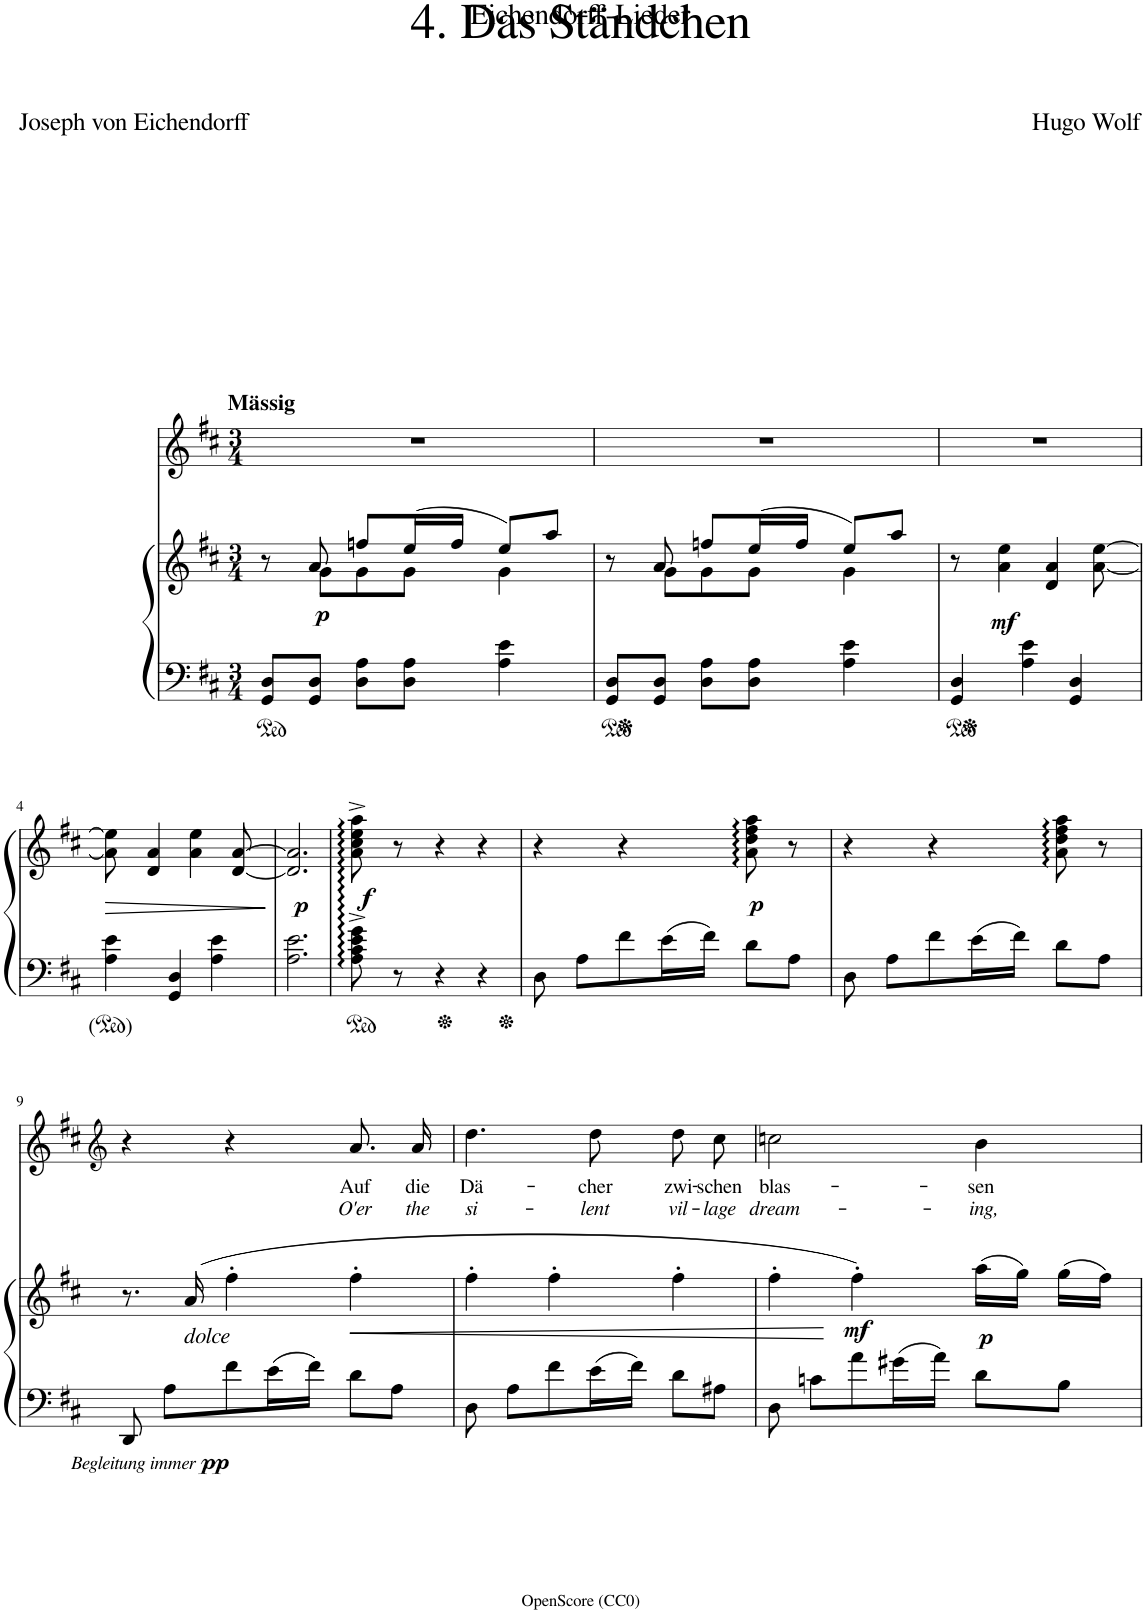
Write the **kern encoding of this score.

**kern	**kern	**dynam	**kern	**text	**text
*part2	*part2	*part2	*part1	*part1	*part1
*staff3	*staff2	*staff2/3	*staff1	*staff1	*staff1
*I"Piano	*	*	*I"Voice	*	*
*I'Pno	*	*	*	*	*
*clefF4	*clefG2	*	*clefG2	*	*
*k[f#c#]	*k[f#c#]	*	*k[f#c#]	*	*
*M3/4	*M3/4	*	*M3/4	*	*
=1	=1	=1	=1	=1	=1
*	*^	*	*	*	*
!	!	!	!	!LO:TX:a:B:t=Mässig	!	!
8GG/ 8D/L	8r	8ryy	.	2.r	.	.
!	!	!	!LO:DY:b	!	!	!
8GG/ 8D/J	8a/	8g\L	p	.	.	.
8D\ 8A\L	8ffn/L	8g\	.	.	.	.
8D\ 8A\J	(16ee/L	8g\J	.	.	.	.
.	16ff/JJ	.	.	.	.	.
4A\ 4e\	8ee/L)	4g\	.	.	.	.
.	8aa/J	.	.	.	.	.
=2	=2	=2	=2	=2	=2	=2
8GG/ 8D/L	8r	8ryy	.	2.r	.	.
8GG/ 8D/J	8a/	8g\L	.	.	.	.
8D\ 8A\L	8ffn/L	8g\	.	.	.	.
8D\ 8A\J	(16ee/L	8g\J	.	.	.	.
.	16ff/JJ	.	.	.	.	.
4A\ 4e\	8ee/L)	4g\	.	.	.	.
.	8aa/J	.	.	.	.	.
*	*v	*v	*	*	*	*
=3	=3	=3	=3	=3	=3
4GG/ 4D/	8r	.	2.r	.	.
!	!	!LO:DY:b	!	!	!
.	4a\ 4ee\	mf	.	.	.
4A\ 4e\	.	.	.	.	.
.	4d/ 4a/	.	.	.	.
4GG/ 4D/	.	.	.	.	.
.	[8a\ [8ee\	.	.	.	.
!!LO:LB:g=z
=4	=4	=4	=4	=4	=4
!	!	!LO:HP:b	!	!	!
4A\ 4e\	8a\] 8ee\]	>	2.r	.	.
.	4d/ 4a/	.	.	.	.
4GG/ 4D/	.	.	.	.	.
.	4a\ 4ee\	.	.	.	.
4A\ 4e\	.	.	.	.	.
.	[8d/ [8a/	.	.	.	.
.	.	]	.	.	.
=5	=5	=5	=5	=5	=5
!	!	!LO:DY:b	!	!	!
2.A\ 2.e\	2.d/] 2.a/]	p	2.r	.	.
=6	=6	=6	=6	=6	=6
!	!	!LO:DY:b	!	!	!
8A\^ 8c#\^ 8e\^ 8g\^	8a\^ 8cc#\^ 8ee\^ 8aa\^	f	2.r	.	.
8r	8r	.	.	.	.
4r	4r	.	.	.	.
4r	4r	.	.	.	.
=7	=7	=7	=7	=7	=7
8D\	4r	.	2.r	.	.
8A\L	.	.	.	.	.
8f#\	4r	.	.	.	.
16e\L	.	.	.	.	.
16f#\JJ	.	.	.	.	.
!	!	!LO:DY:b	!	!	!
8d\L	8a\ 8dd\ 8ff#\ 8aa\	p	.	.	.
8A\J	8r	.	.	.	.
=8	=8	=8	=8	=8	=8
8D\	4r	.	2.r	.	.
8A\L	.	.	.	.	.
8f#\	4r	.	.	.	.
16e\L	.	.	.	.	.
16f#\JJ	.	.	.	.	.
8d\L	8a\ 8dd\ 8ff#\ 8aa\	.	.	.	.
8A\J	8r	.	.	.	.
!!LO:LB:g=z
=9	=9	=9	=9	=9	=9
*	*	*	*clefG2	*	*
*	*	*	*k[f#c#]	*	*
8DD/	8.r	.	4r	.	.
8A\L	.	.	.	.	.
!	!LO:TX:b:i:t=dolce	!	!	!	!
.	(16a/	.	.	.	.
!	!	!LO:DY:b=2	!	!	!
!	!	!LO:DY:n=1:b=2	!	!	!
8f#\	4ff#'\	other-dynamics pp	4r	.	.
16e\L	.	.	.	.	.
16f#\JJ	.	.	.	.	.
!	!	!LO:HP:b	!	!LO:LY:b	!LO:LY:b
8d\L	4ff#'\	<	8.a/L	Auf	O'er
8A\J	.	.	.	.	.
!	!	!	!	!LO:LY:b	!LO:LY:b
.	.	.	16a/Jk	die	the
=10	=10	=10	=10	=10	=10
!	!	!	!	!LO:LY:b	!LO:LY:b
8D\	4ff#'\	.	4.dd\	Dä-	si-
8A\L	.	.	.	.	.
8f#\	4ff#'\	.	.	.	.
!	!	!	!	!LO:LY:b	!LO:LY:b
16e\L	.	.	8dd\	-cher	-lent
16f#\JJ	.	.	.	.	.
!	!	!	!	!LO:LY:b	!LO:LY:b
8d\L	4ff#'\	.	8dd\L	zwi-	vil-
!	!	!	!	!LO:LY:b	!LO:LY:b
8A#X\J	.	.	8cc#\J	-schen	-lage
=11	=11	=11	=11	=11	=11
!	!	!	!	!LO:LY:b	!LO:LY:b
8D\	4ff#'\	.	2ccn\	blas-	dream-
8cn\L	.	.	.	.	.
!	!	!LO:DY:n=1:b	!	!	!
8a\	4ff#'\)	[ mf	.	.	.
16g#X\L	.	.	.	.	.
16a\JJ	.	.	.	.	.
!	!	!LO:DY:n=2:b	!	!LO:LY:b	!LO:LY:b
8d\L	(16aa\LL	p	4b\	-sen	-ing,
.	16gg\JJ)	.	.	.	.
8B\J	(16gg\LL	.	.	.	.
.	16ff#\JJ)	.	.	.	.
=	=	=	=	=	=
*-	*-	*-	*-	*-	*-
